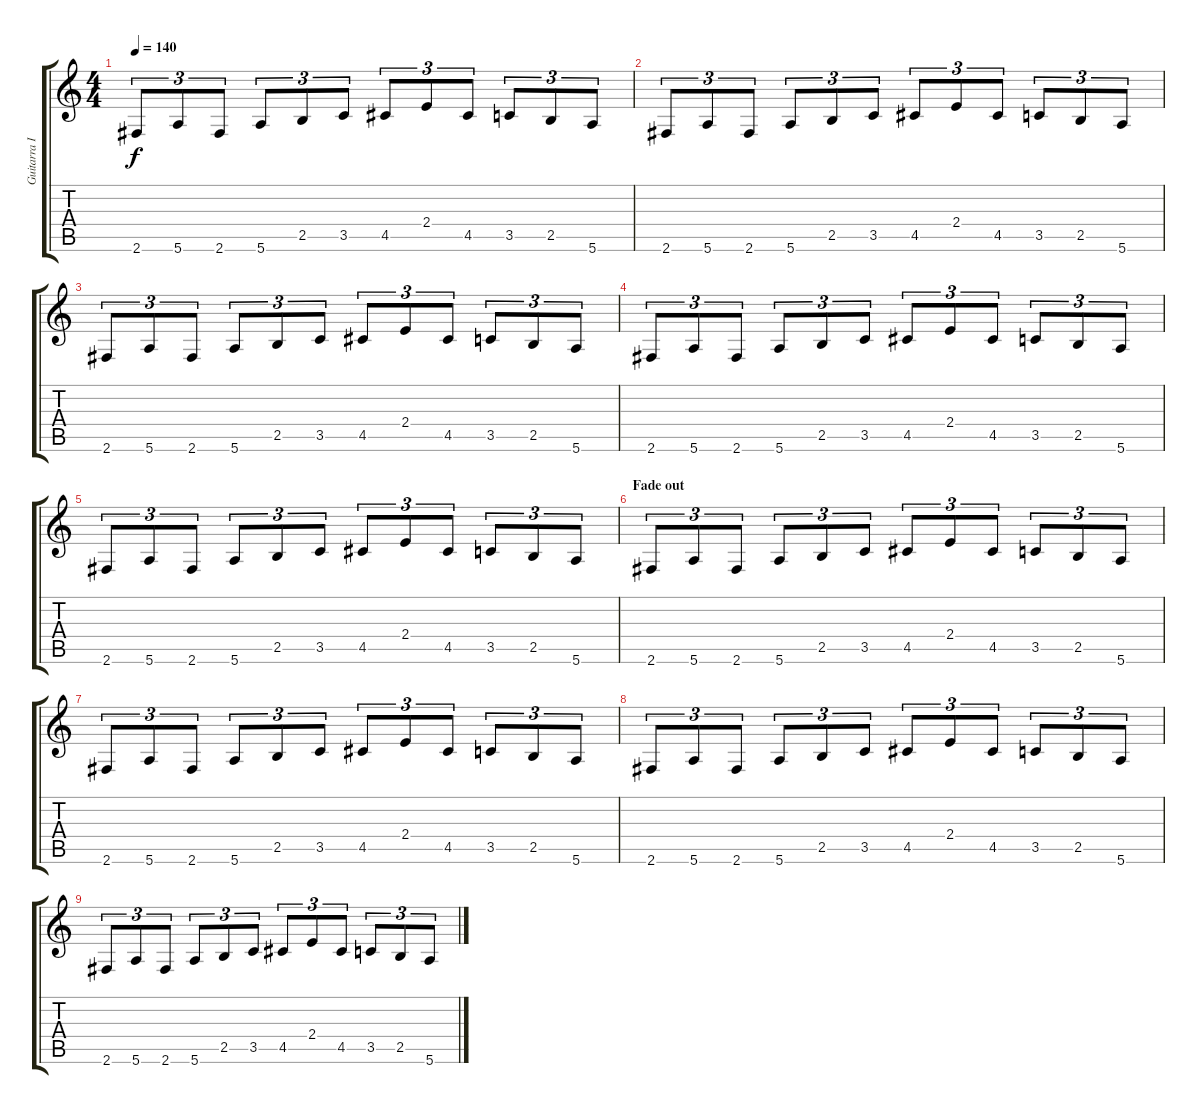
\track ("Guitarra I" "Guitarra I") {instrument distortionguitar}
\staff {score tabs}
\tuning (E4 B3 G3 D3 A2 E2) {hide}
\ts (4 4)
\tempo 140
\clef g2
\ks c
2.6.8{tu (3 2) dy f} 5.6.8{tu (3 2)} 2.6.8{tu (3 2)} 5.6.8{tu (3 2)} 2.5.8{tu (3 2)} 3.5.8{tu (3 2)} 4.5.8{tu (3 2)} 2.4.8{tu (3 2)} 4.5.8{tu (3 2)} 3.5.8{tu (3 2)} 2.5.8{tu (3 2)} 5.6.8{tu (3 2)} |
2.6.8{tu (3 2)} 5.6.8{tu (3 2)} 2.6.8{tu (3 2)} 5.6.8{tu (3 2)} 2.5.8{tu (3 2)} 3.5.8{tu (3 2)} 4.5.8{tu (3 2)} 2.4.8{tu (3 2)} 4.5.8{tu (3 2)} 3.5.8{tu (3 2)} 2.5.8{tu (3 2)} 5.6.8{tu (3 2)} |
2.6.8{tu (3 2)} 5.6.8{tu (3 2)} 2.6.8{tu (3 2)} 5.6.8{tu (3 2)} 2.5.8{tu (3 2)} 3.5.8{tu (3 2)} 4.5.8{tu (3 2)} 2.4.8{tu (3 2)} 4.5.8{tu (3 2)} 3.5.8{tu (3 2)} 2.5.8{tu (3 2)} 5.6.8{tu (3 2)} |
2.6.8{tu (3 2)} 5.6.8{tu (3 2)} 2.6.8{tu (3 2)} 5.6.8{tu (3 2)} 2.5.8{tu (3 2)} 3.5.8{tu (3 2)} 4.5.8{tu (3 2)} 2.4.8{tu (3 2)} 4.5.8{tu (3 2)} 3.5.8{tu (3 2)} 2.5.8{tu (3 2)} 5.6.8{tu (3 2)} |
2.6.8{tu (3 2)} 5.6.8{tu (3 2)} 2.6.8{tu (3 2)} 5.6.8{tu (3 2)} 2.5.8{tu (3 2)} 3.5.8{tu (3 2)} 4.5.8{tu (3 2)} 2.4.8{tu (3 2)} 4.5.8{tu (3 2)} 3.5.8{tu (3 2)} 2.5.8{tu (3 2)} 5.6.8{tu (3 2)} |
\section ("" "Fade out")
2.6.8{tu (3 2) volume 0} 5.6.8{tu (3 2)} 2.6.8{tu (3 2)} 5.6.8{tu (3 2)} 2.5.8{tu (3 2)} 3.5.8{tu (3 2)} 4.5.8{tu (3 2)} 2.4.8{tu (3 2)} 4.5.8{tu (3 2)} 3.5.8{tu (3 2)} 2.5.8{tu (3 2)} 5.6.8{tu (3 2)} |
2.6.8{tu (3 2)} 5.6.8{tu (3 2)} 2.6.8{tu (3 2)} 5.6.8{tu (3 2)} 2.5.8{tu (3 2)} 3.5.8{tu (3 2)} 4.5.8{tu (3 2)} 2.4.8{tu (3 2)} 4.5.8{tu (3 2)} 3.5.8{tu (3 2)} 2.5.8{tu (3 2)} 5.6.8{tu (3 2)} |
2.6.8{tu (3 2)} 5.6.8{tu (3 2)} 2.6.8{tu (3 2)} 5.6.8{tu (3 2)} 2.5.8{tu (3 2)} 3.5.8{tu (3 2)} 4.5.8{tu (3 2)} 2.4.8{tu (3 2)} 4.5.8{tu (3 2)} 3.5.8{tu (3 2)} 2.5.8{tu (3 2)} 5.6.8{tu (3 2)} |
2.6.8{tu (3 2)} 5.6.8{tu (3 2)} 2.6.8{tu (3 2)} 5.6.8{tu (3 2)} 2.5.8{tu (3 2)} 3.5.8{tu (3 2)} 4.5.8{tu (3 2)} 2.4.8{tu (3 2)} 4.5.8{tu (3 2)} 3.5.8{tu (3 2)} 2.5.8{tu (3 2)} 5.6.8{tu (3 2)}
